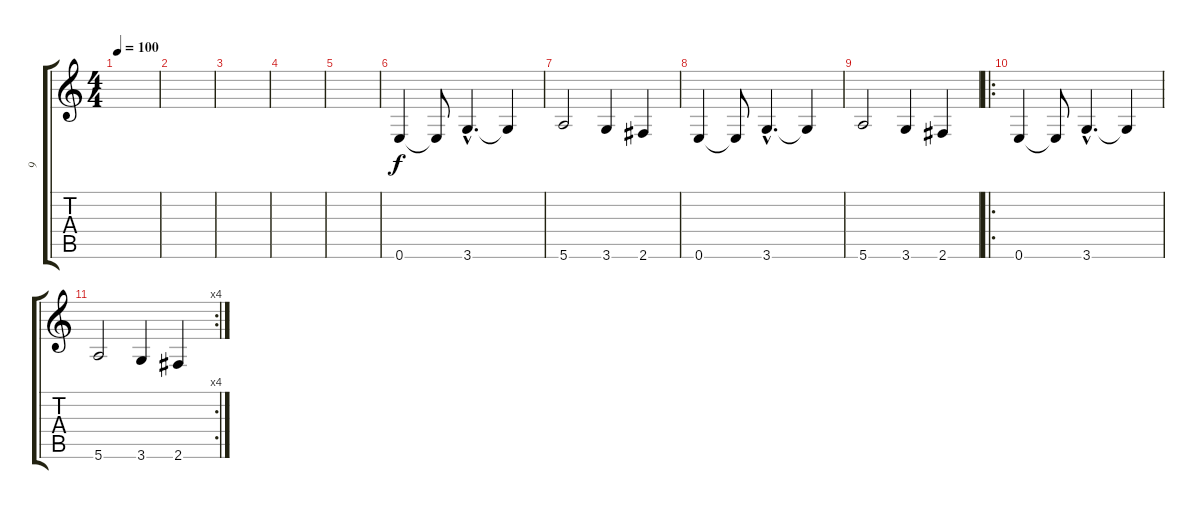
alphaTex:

\track ("9" "9") {instrument electricbassfinger}
\staff {score tabs}
\tuning (E4 B3 G3 D3 A2 E2) {hide}
\ts (4 4)
\tempo 100
\clef g2
\ks c
|
|
|
|
|
0.6.4 0.6{t}.8 3.6{hac}.4{d} 3.6{t}.4 |
5.6.2 3.6.4 2.6.4 |
0.6.4 0.6{t}.8 3.6{hac}.4{d} 3.6{t}.4 |
5.6.2 3.6.4 2.6.4 |
\ro
0.6.4 0.6{t}.8 3.6{hac}.4{d} 3.6{t}.4 |
\rc 4
5.6.2 3.6.4 2.6.4
